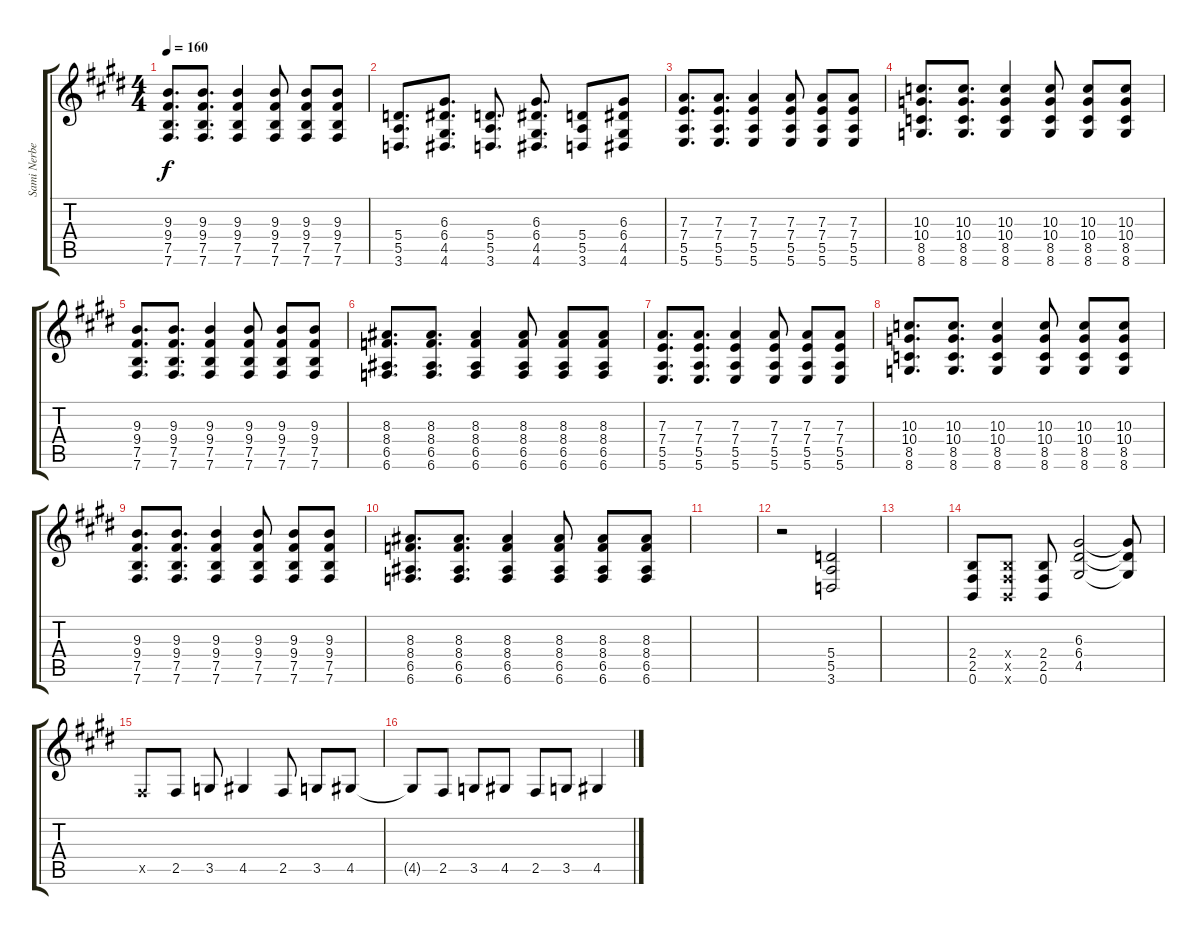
\track ("Sami Nerberg" "Sami Nerbe") {instrument distortionguitar}
\staff {score tabs}
\tuning (B3 Gb3 D3 A2 E2 B1) {hide}
\ts (4 4)
\tempo 160
\clef g2
\ks e
(9.3 9.4 7.5 7.6).8{d dy f} (9.3 9.4 7.5 7.6).8{d} (9.3 9.4 7.5 7.6).4 (9.3 9.4 7.5 7.6).8 (9.3 9.4 7.5 7.6).8 (9.3 9.4 7.5 7.6).8 |
(5.4 5.5 3.6).8{d} (6.3 6.4 4.5 4.6).8{d} (5.4 5.5 3.6).8{d} (6.3 6.4 4.5 4.6).8{d} (5.4 5.5 3.6).8 (6.3 6.4 4.5 4.6).8 |
(7.3 7.4 5.5 5.6).8{d} (7.3 7.4 5.5 5.6).8{d} (7.3 7.4 5.5 5.6).4 (7.3 7.4 5.5 5.6).8 (7.3 7.4 5.5 5.6).8 (7.3 7.4 5.5 5.6).8 |
(10.3 10.4 8.5 8.6).8{d} (10.3 10.4 8.5 8.6).8{d} (10.3 10.4 8.5 8.6).4 (10.3 10.4 8.5 8.6).8 (10.3 10.4 8.5 8.6).8 (10.3 10.4 8.5 8.6).8 |
(9.3 9.4 7.5 7.6).8{d} (9.3 9.4 7.5 7.6).8{d} (9.3 9.4 7.5 7.6).4 (9.3 9.4 7.5 7.6).8 (9.3 9.4 7.5 7.6).8 (9.3 9.4 7.5 7.6).8 |
(8.3 8.4 6.5 6.6).8{d} (8.3 8.4 6.5 6.6).8{d} (8.3 8.4 6.5 6.6).4 (8.3 8.4 6.5 6.6).8 (8.3 8.4 6.5 6.6).8 (8.3 8.4 6.5 6.6).8 |
(7.3 7.4 5.5 5.6).8{d} (7.3 7.4 5.5 5.6).8{d} (7.3 7.4 5.5 5.6).4 (7.3 7.4 5.5 5.6).8 (7.3 7.4 5.5 5.6).8 (7.3 7.4 5.5 5.6).8 |
(10.3 10.4 8.5 8.6).8{d} (10.3 10.4 8.5 8.6).8{d} (10.3 10.4 8.5 8.6).4 (10.3 10.4 8.5 8.6).8 (10.3 10.4 8.5 8.6).8 (10.3 10.4 8.5 8.6).8 |
(9.3 9.4 7.5 7.6).8{d} (9.3 9.4 7.5 7.6).8{d} (9.3 9.4 7.5 7.6).4 (9.3 9.4 7.5 7.6).8 (9.3 9.4 7.5 7.6).8 (9.3 9.4 7.5 7.6).8 |
(8.3 8.4 6.5 6.6).8{d} (8.3 8.4 6.5 6.6).8{d} (8.3 8.4 6.5 6.6).4 (8.3 8.4 6.5 6.6).8 (8.3 8.4 6.5 6.6).8 (8.3 8.4 6.5 6.6).8 |
|
r.2 (5.4 5.5 3.6).2 |
|
(2.4 2.5 0.6).8 (2.4{x} 2.5{x} 0.6{x}).8 (2.4 2.5 0.6).8 (6.3 6.4 4.5).2 (6.3{t} 6.4{t} 4.5{t}).8 |
2.5{x}.8 2.5.8 3.5.8 4.5.4 2.5.8 3.5.8 4.5.8 |
4.5{t}.8 2.5.8 3.5.8 4.5.8 2.5.8 3.5.8 4.5.4
